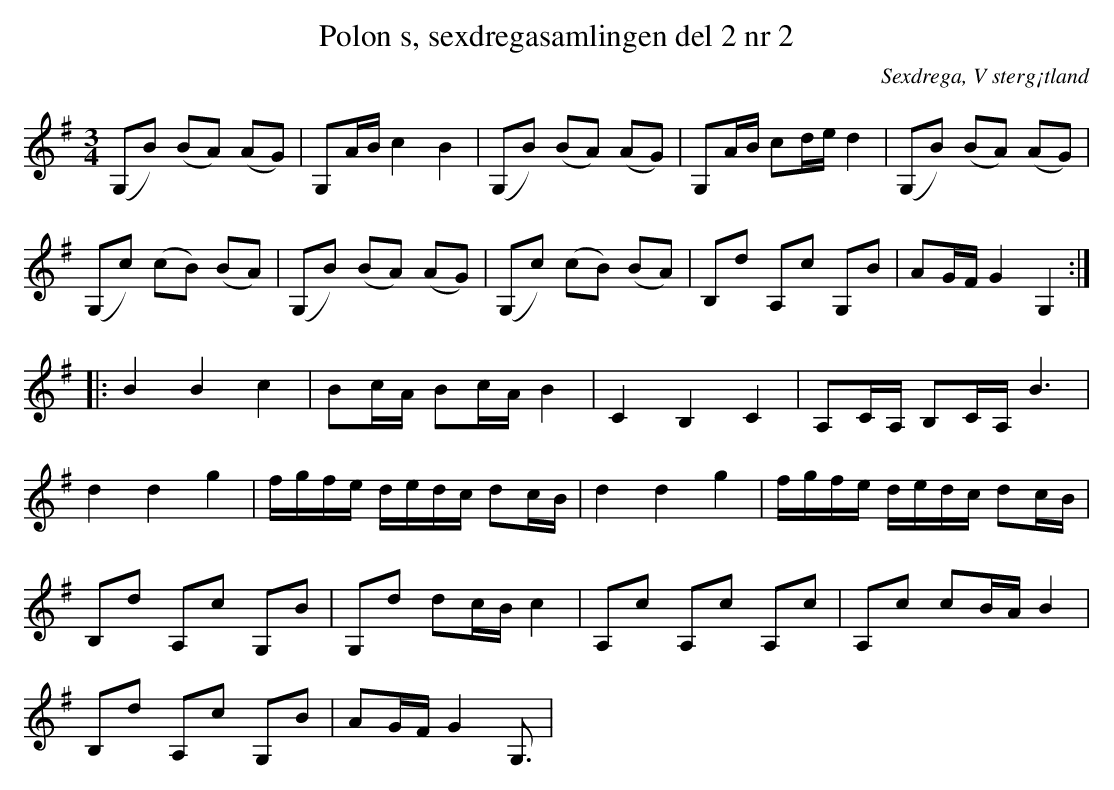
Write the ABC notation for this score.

X:1
T: Polon s, sexdregasamlingen del 2 nr 2
O: Sexdrega, V sterg¡tland
M: 3/4
L: 1/16
K: G
(G,2B2) (B2A2) (A2G2) | G,2AB c4 B4 | (G,2B2) (B2A2) (A2G2) | G,2AB c2de d4 | (G,2B2) (B2A2) (A2G2) |
(G,2c2) (c2B2) (B2A2) | (G,2B2) (B2A2) (A2G2) | (G,2c2) (c2B2) (B2A2) | B,2d2 A,2c2 G,2B2 | A2GF G4 G,4 ::
B4 B4 c4 | B2cA B2cA B4 | C4 B,4 C4 | A,2CA, B,2CA, B6 |
d4 d4 g4 | fgfe dedc d2cB | d4 d4 g4 | fgfe dedc d2cB |
B,2d2 A,2c2 G,2B2 | G,2d2 d2cB c4 | A,2c2 A,2c2 A,2c2 | A,2c2 c2BA B4 |
B,2d2 A,2c2 G,2B2 | A2GF G4 G,3 |
